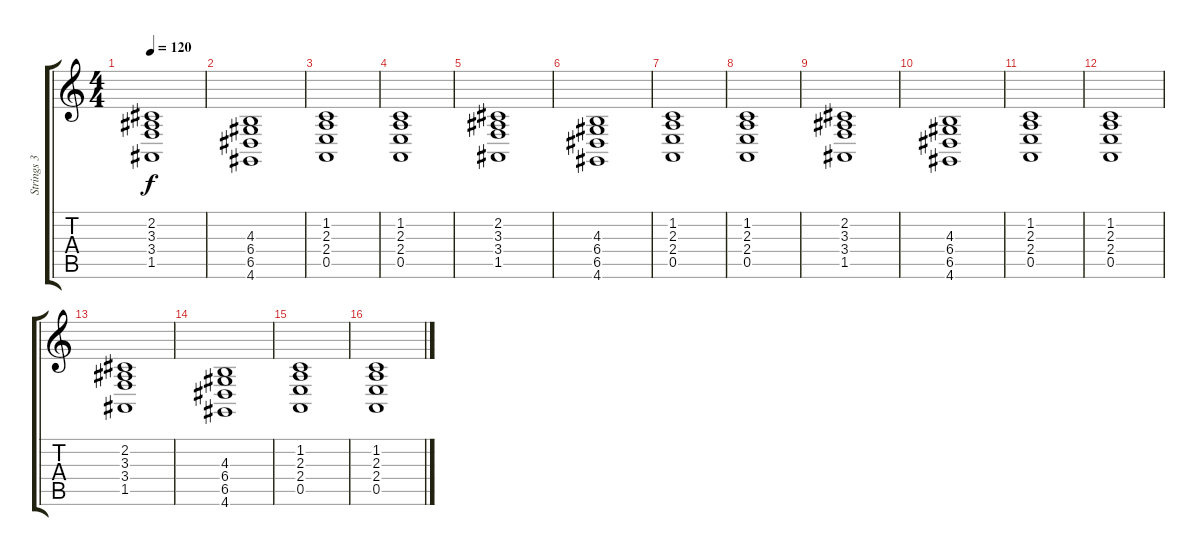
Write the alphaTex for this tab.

\track ("Strings 3" "Strings 3") {instrument stringensemble1}
\staff {score tabs}
\tuning (E4 B3 G3 D3 A2 E2) {hide}
\ts (4 4)
\tempo 120
\clef g2
\ks c
(2.2 3.3 3.4 1.5).1{dy f} |
(4.3 6.4 6.5 4.6).1 |
(1.2 2.3 2.4 0.5).1 |
(1.2 2.3 2.4 0.5).1 |
(2.2 3.3 3.4 1.5).1 |
(4.3 6.4 6.5 4.6).1 |
(1.2 2.3 2.4 0.5).1{balance 0} |
(1.2 2.3 2.4 0.5).1{balance 16} |
(2.2 3.3 3.4 1.5).1{balance 0} |
(4.3 6.4 6.5 4.6).1{balance 16} |
(1.2 2.3 2.4 0.5).1{balance 0} |
(1.2 2.3 2.4 0.5).1{balance 16} |
(2.2 3.3 3.4 1.5).1{balance 0} |
(4.3 6.4 6.5 4.6).1{balance 16} |
(1.2 2.3 2.4 0.5).1{balance 0} |
(1.2 2.3 2.4 0.5).1{balance 16}
